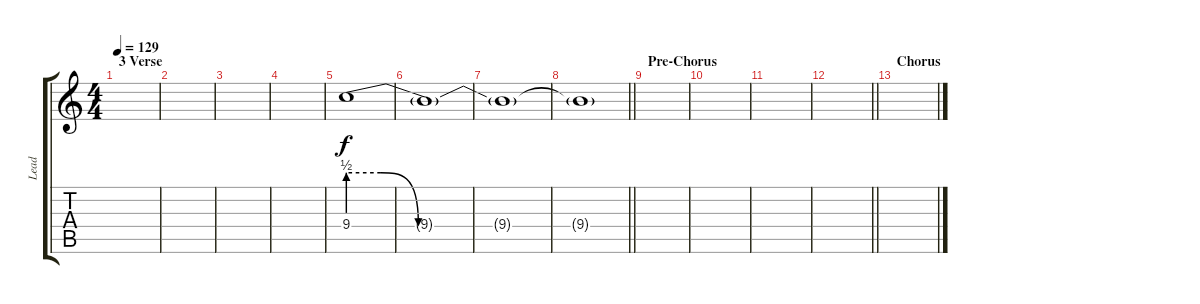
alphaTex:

\track ("Lead" "Lead") {instrument distortionguitar}
\staff {score tabs}
\tuning (E4 B3 G3 D3 A2 E2) {hide}
\ts (4 4)
\section ("" "3 Verse")
\tempo 129
\clef g2
\ks c
|
|
|
|
9.4{be (custom 0 2 7 2 15 0 30 0 60 0)}.1 |
9.4{t}.1 |
9.4{t}.1 |
\barLineRight lightlight
9.4{t}.1 |
\section ("" "Pre-Chorus")
|
|
|
\barLineRight lightlight
|
\section ("" "Chorus")
